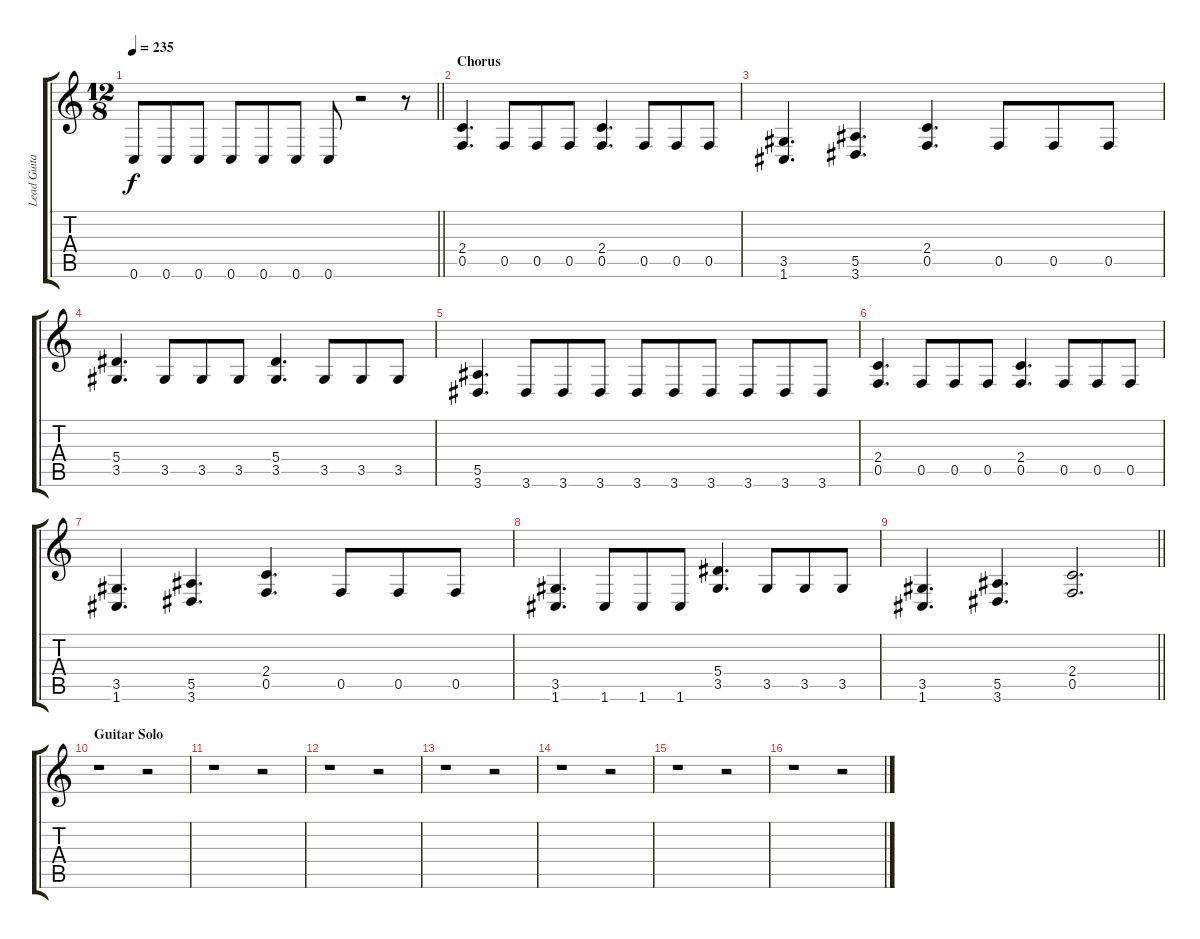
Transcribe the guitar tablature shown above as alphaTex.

\track ("Lead Guitar" "Lead Guita") {instrument distortionguitar}
\staff {score tabs}
\tuning (C4 G3 Eb3 Bb2 F2 C2) {hide}
\ts (12 8)
\tempo 235
\clef g2
\barLineRight lightlight
\ks c
0.6.8{dy f} 0.6.8 0.6.8 0.6.8 0.6.8 0.6.8 0.6.8 r.2 r.8 |
\section ("" "Chorus")
(2.4 0.5).4{d} 0.5.8 0.5.8 0.5.8 (2.4 0.5).4{d} 0.5.8 0.5.8 0.5.8 |
(3.5 1.6).4{d} (5.5 3.6).4{d} (2.4 0.5).4{d} 0.5.8 0.5.8 0.5.8 |
(5.4 3.5).4{d} 3.5.8 3.5.8 3.5.8 (5.4 3.5).4{d} 3.5.8 3.5.8 3.5.8 |
(5.5 3.6).4{d} 3.6.8 3.6.8 3.6.8 3.6.8 3.6.8 3.6.8 3.6.8 3.6.8 3.6.8 |
(2.4 0.5).4{d} 0.5.8 0.5.8 0.5.8 (2.4 0.5).4{d} 0.5.8 0.5.8 0.5.8 |
(3.5 1.6).4{d} (5.5 3.6).4{d} (2.4 0.5).4{d} 0.5.8 0.5.8 0.5.8 |
(3.5 1.6).4{d} 1.6.8 1.6.8 1.6.8 (5.4 3.5).4{d} 3.5.8 3.5.8 3.5.8 |
\barLineRight lightlight
(3.5 1.6).4{d} (5.5 3.6).4{d} (2.4 0.5).2{d} |
\section ("" "Guitar Solo")
r.1 r.2 |
r.1 r.2 |
r.1 r.2 |
r.1 r.2 |
r.1 r.2 |
r.1 r.2 |
r.1 r.2
